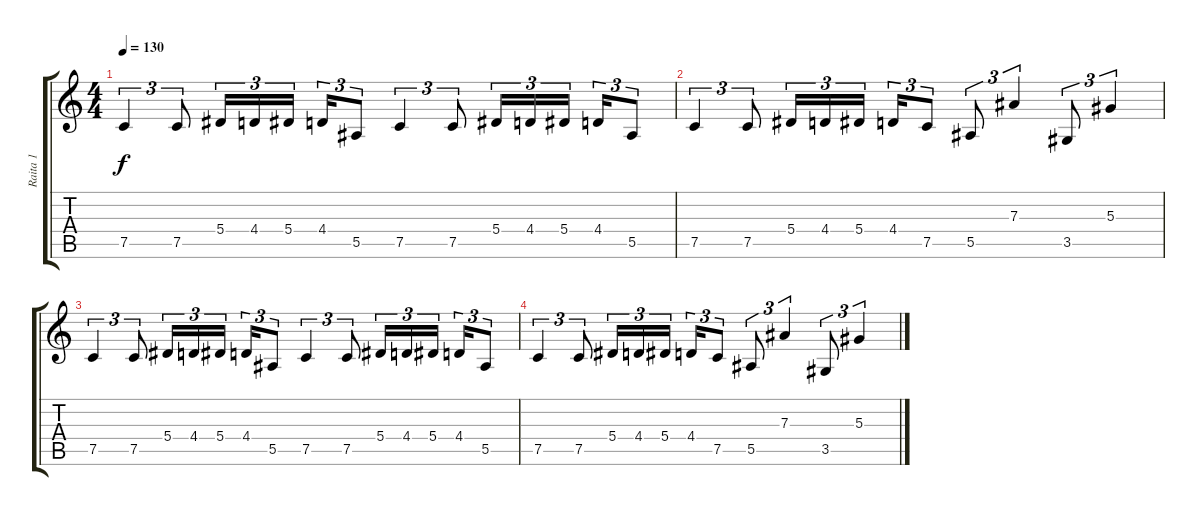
\track ("Raita 1" "Raita 1") {instrument overdrivenguitar}
\staff {score tabs}
\tuning (C4 G3 Eb3 Bb2 F2 C2) {hide}
\ts (4 4)
\tempo 130
\clef g2
\ks c
7.5.4{tu (3 2) dy f} 7.5.8{tu (3 2)} 5.4.16{tu (3 2)} 4.4.16{tu (3 2)} 5.4.16{tu (3 2)} 4.4.16{tu (3 2)} 5.5.8{tu (3 2)} 7.5.4{tu (3 2)} 7.5.8{tu (3 2)} 5.4.16{tu (3 2)} 4.4.16{tu (3 2)} 5.4.16{tu (3 2)} 4.4.16{tu (3 2)} 5.5.8{tu (3 2)} |
7.5.4{tu (3 2)} 7.5.8{tu (3 2)} 5.4.16{tu (3 2)} 4.4.16{tu (3 2)} 5.4.16{tu (3 2)} 4.4.16{tu (3 2)} 7.5.8{tu (3 2)} 5.5.8{tu (3 2)} 7.3.4{tu (3 2)} 3.5.8{tu (3 2)} 5.3.4{tu (3 2)} |
7.5.4{tu (3 2)} 7.5.8{tu (3 2)} 5.4.16{tu (3 2)} 4.4.16{tu (3 2)} 5.4.16{tu (3 2)} 4.4.16{tu (3 2)} 5.5.8{tu (3 2)} 7.5.4{tu (3 2)} 7.5.8{tu (3 2)} 5.4.16{tu (3 2)} 4.4.16{tu (3 2)} 5.4.16{tu (3 2)} 4.4.16{tu (3 2)} 5.5.8{tu (3 2)} |
7.5.4{tu (3 2)} 7.5.8{tu (3 2)} 5.4.16{tu (3 2)} 4.4.16{tu (3 2)} 5.4.16{tu (3 2)} 4.4.16{tu (3 2)} 7.5.8{tu (3 2)} 5.5.8{tu (3 2)} 7.3.4{tu (3 2)} 3.5.8{tu (3 2)} 5.3.4{tu (3 2)}
